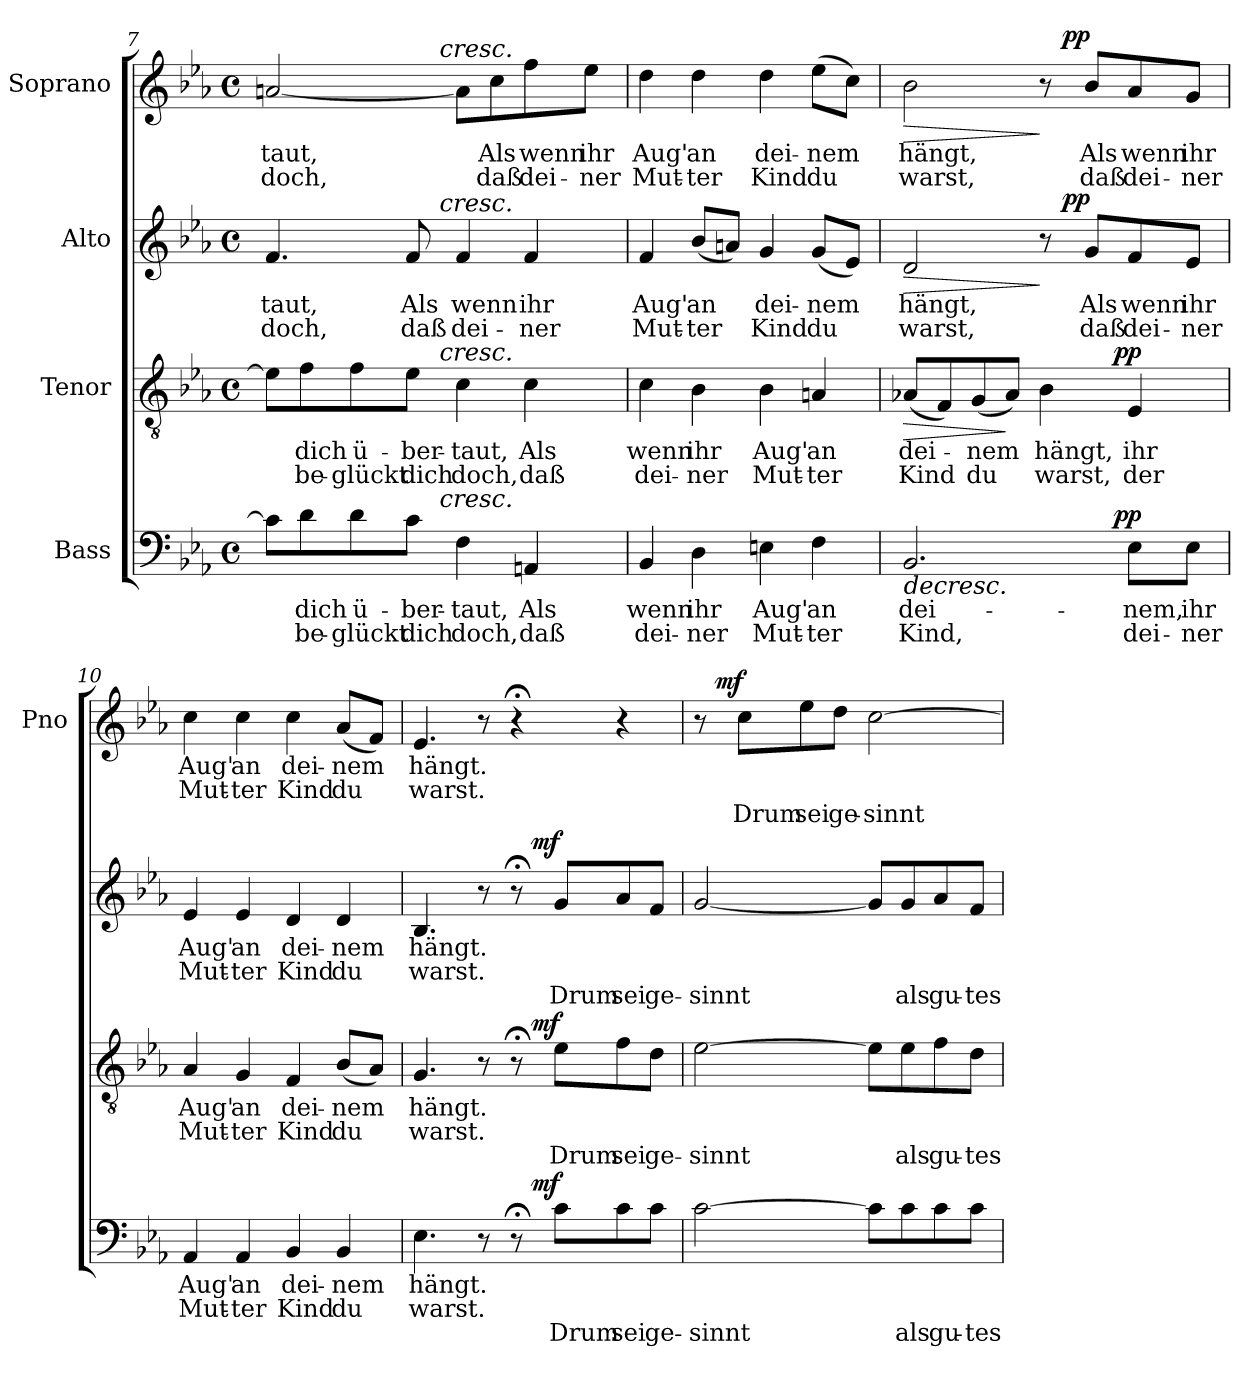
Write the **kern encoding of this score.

**kern	**text	**text	**text	**dynam	**kern	**text	**text	**text	**dynam	**kern	**text	**text	**text	**dynam	**kern	**text	**text	**text	**dynam
*part4	*part4	*part4	*part4	*part4	*part3	*part3	*part3	*part3	*part3	*part2	*part2	*part2	*part2	*part2	*part1	*part1	*part1	*part1	*part1
*staff4	*staff4	*staff4	*staff4	*staff4	*staff3	*staff3	*staff3	*staff3	*staff3	*staff2	*staff2	*staff2	*staff2	*staff2	*staff1	*staff1	*staff1	*staff1	*staff1
*I"Bass	*	*	*	*	*I"Tenor	*	*	*	*	*I"Alto	*	*	*	*	*I"Soprano	*	*	*	*
*	*	*	*	*	*	*	*	*	*	*	*	*	*	*	*I'Pno	*	*	*	*
*clefF4	*	*	*	*	*clefGv2	*	*	*	*	*clefG2	*	*	*	*	*clefG2	*	*	*	*
*k[b-e-a-]	*	*	*	*	*k[b-e-a-]	*	*	*	*	*k[b-e-a-]	*	*	*	*	*k[b-e-a-]	*	*	*	*
*E-:	*	*	*	*	*E-:	*	*	*	*	*E-:	*	*	*	*	*E-:	*	*	*	*
*M4/4	*	*	*	*	*M4/4	*	*	*	*	*M4/4	*	*	*	*	*M4/4	*	*	*	*
*met(c)	*	*	*	*	*met(c)	*	*	*	*	*met(c)	*	*	*	*	*met(c)	*	*	*	*
=7	=7	=7	=7	=7	=7	=7	=7	=7	=7	=7	=7	=7	=7	=7	=7	=7	=7	=7	=7
*^	*	*	*	*	*^	*	*	*	*	*^	*	*	*	*	*^	*	*	*	*
8c\L]	4...ryy	.	.	.	.	8e-\L]	4...ryy	.	.	.	.	4.f/	4...ryy	-taut,	doch,	.	.	[2an/	4...ryy	-taut,	doch,	.	.
8d\	.	dich	be-	.	.	8f\	.	dich	be-	.	.	.	.	.	.	.	.	.	.	.	.	.	.
8d\	.	ü-	-glückt	.	.	8f\	.	ü-	-glückt	.	.	.	.	.	.	.	.	.	.	.	.	.	.
8c\J	.	-ber-	dich	.	.	8e-\J	.	-ber-	dich	.	.	8f/	.	Als	daß	.	.	.	.	.	.	.	.
!	!	!	!	!	!	!	!	!	!	!	!	!	!	!	!	!	!	!	!LO:TX:a:i:t=cresc.	!	!	!	!
!	!	!	!	!	!	!	!	!	!	!	!	!	!LO:TX:a:i:t=cresc.	!	!	!	!	!	!	!	!	!	!
!	!	!	!	!	!	!	!LO:TX:a:i:t=cresc.	!	!	!	!	!	!	!	!	!	!	!	!	!	!	!	!
!	!LO:TX:a:i:t=cresc.	!	!	!	!	!	!	!	!	!	!	!	!	!	!	!	!	!	!	!	!	!	!
.	2ryy	.	.	.	.	.	2ryy	.	.	.	.	.	2ryy	.	.	.	.	.	2ryy	.	.	.	.
4F\	.	-taut,	doch,	.	.	4c\	.	-taut,	doch,	.	.	4f/	.	wenn	dei-	.	.	8a\L]	.	.	.	.	.
.	.	.	.	.	.	.	.	.	.	.	.	.	.	.	.	.	.	8cc\	.	Als	daß	.	.
4AAn/	.	Als	daß	.	.	4c\	.	Als	daß	.	.	4f/	.	ihr	-ner	.	.	8ff\	.	wenn	dei-	.	.
.	.	.	.	.	.	.	.	.	.	.	.	.	.	.	.	.	.	8ee-\J	.	ihr	-ner	.	.
.	32ryy	.	.	.	.	.	32ryy	.	.	.	.	.	32ryy	.	.	.	.	.	32ryy	.	.	.	.
*v	*v	*	*	*	*	*	*	*	*	*	*	*v	*v	*	*	*	*	*v	*v	*	*	*	*
*	*	*	*	*	*v	*v	*	*	*	*	*	*	*	*	*	*	*	*	*	*
!!LO:LB:g=z
=8	=8	=8	=8	=8	=8	=8	=8	=8	=8	=8	=8	=8	=8	=8	=8	=8	=8	=8	=8
4BB-/	wenn	dei-	.	.	4c\	wenn	dei-	.	.	4f/	Aug'	Mut-	.	.	4dd\	Aug'	Mut-	.	.
4D\	ihr	-ner	.	.	4B-\	ihr	-ner	.	.	(8b-/L	an	-ter	.	.	4dd\	an	-ter	.	.
.	.	.	.	.	.	.	.	.	.	8an/J)	.	.	.	.	.	.	.	.	.
4En\	Aug'	Mut-	.	.	4B-\	Aug'	Mut-	.	.	4g/	dei-	Kind	.	.	4dd\	dei-	Kind	.	.
4F\	an	-ter	.	.	4An/	an	-ter	.	.	(8g/L	-nem	du	.	.	(8ee-\L	-nem	du	.	.
.	.	.	.	.	.	.	.	.	.	8e-/J)	.	.	.	.	8cc\J)	.	.	.	.
=9	=9	=9	=9	=9	=9	=9	=9	=9	=9	=9	=9	=9	=9	=9	=9	=9	=9	=9	=9
!	!	!	!	!LO:HP:b	!	!	!	!	!LO:HP:b	!	!	!	!	!LO:HP:b	!	!	!	!	!LO:HP:b
*^	*	*	*	*	*^	*	*	*	*	*^	*	*	*	*	*^	*	*	*	*
2.BB-/	2ryy	dei-	Kind,	.	>	(8A-X/L	2ryy	dei-	Kind	.	>	2d/	2ryy	hängt,	warst,	.	>	2b-\	2ryy	hängt,	warst,	.	>
.	.	.	.	.	.	8F/)	.	.	.	.	.	.	.	.	.	.	.	.	.	.	.	.	.
.	.	.	.	.	.	(8G/	.	-nem	du	.	.	.	.	.	.	.	.	.	.	.	.	.	.
.	.	.	.	.	.	8A-/J)	.	.	.	.	]	.	.	.	.	.	.	.	.	.	.	.	.
.	8..ryy	.	.	.	.	4B-\	8..ryy	hängt,	warst,	.	.	8r	16ryy	.	.	.	]	8r	16ryy	.	.	.	]
!	!	!	!	!	!	!	!	!	!	!	!	!	!	!	!	!	!LO:DY:a	!	!	!	!	!	!LO:DY:a
.	.	.	.	.	.	.	.	.	.	.	.	.	4..ryy	.	.	.	pp	.	4..ryy	.	.	.	pp
.	.	.	.	.	.	.	.	.	.	.	.	8g/L	.	Als	daß	.	.	8b-/L	.	Als	daß	.	.
!	!	!	!	!	!LO:DY:a	!	!	!	!	!	!LO:DY:a	!	!	!	!	!	!	!	!	!	!	!	!
.	4ryy	.	.	.	pp	.	4ryy	.	.	.	pp	.	.	.	.	.	.	.	.	.	.	.	.
8E-\L	.	-nem,	dei-	.	]	4E-/	.	ihr	der	.	.	8f/	.	wenn	dei-	.	.	8a-/	.	wenn	dei-	.	.
8E-\J	.	ihr	-ner	.	.	.	.	.	.	.	.	8e-/J	.	ihr	-ner	.	.	8g/J	.	ihr	-ner	.	.
.	32ryy	.	.	.	.	.	32ryy	.	.	.	.	.	.	.	.	.	.	.	.	.	.	.	.
*v	*v	*	*	*	*	*	*	*	*	*	*	*v	*v	*	*	*	*	*v	*v	*	*	*	*
*	*	*	*	*	*v	*v	*	*	*	*	*	*	*	*	*	*	*	*	*	*
=10	=10	=10	=10	=10	=10	=10	=10	=10	=10	=10	=10	=10	=10	=10	=10	=10	=10	=10	=10
4AA-/	Aug'	Mut-	.	.	4A-/	Aug'	Mut-	.	.	4e-/	Aug'	Mut-	.	.	4cc\	Aug'	Mut-	.	.
4AA-/	an	-ter	.	.	4G/	an	-ter	.	.	4e-/	an	-ter	.	.	4cc\	an	-ter	.	.
4BB-/	dei-	Kind	.	.	4F/	dei-	Kind	.	.	4d/	dei-	Kind	.	.	4cc\	dei-	Kind	.	.
4BB-/	-nem	du	.	.	(8B-/L	-nem	du	.	.	4d/	-nem	du	.	.	(8a-/L	-nem	du	.	.
.	.	.	.	.	8A-/J)	.	.	.	.	.	.	.	.	.	8f/J)	.	.	.	.
=11	=11	=11	=11	=11	=11	=11	=11	=11	=11	=11	=11	=11	=11	=11	=11	=11	=11	=11	=11
*^	*	*	*	*	*^	*	*	*	*	*^	*	*	*	*	*	*	*	*	*
4.E-\	2ryy	hängt.	warst.	.	.	4.G/	2ryy	hängt.	warst.	.	.	4.B-/	2ryy	hängt.	warst.	.	.	4.e-/	hängt.	warst.	.	.
8r	.	.	.	.	.	8r	.	.	.	.	.	8r	.	.	.	.	.	8r	.	.	.	.
8r;<	16ryy	.	.	.	.	8r;<	16ryy	.	.	.	.	8r;<	16ryy	.	.	.	.	4r;<	.	.	.	.
!	!	!	!	!	!LO:DY:a	!	!	!	!	!	!LO:DY:a	!	!	!	!	!	!LO:DY:a	!	!	!	!	!
.	4..ryy	.	.	.	mf	.	4..ryy	.	.	.	mf	.	4..ryy	.	.	.	mf	.	.	.	.	.
8c\L	.	.	.	Drum	.	8e-\L	.	.	.	Drum	.	8g/L	.	.	.	Drum	.	.	.	.	.	.
8c\	.	.	.	sei	.	8f\	.	.	.	sei	.	8a-/	.	.	.	sei	.	4r	.	.	.	.
8c\J	.	.	.	ge-	.	8d\J	.	.	.	ge-	.	8f/J	.	.	.	ge-	.	.	.	.	.	.
*v	*v	*	*	*	*	*	*	*	*	*	*	*v	*v	*	*	*	*	*	*	*	*	*
*	*	*	*	*	*v	*v	*	*	*	*	*	*	*	*	*	*	*	*	*	*
!!LO:PB:g=z
=12	=12	=12	=12	=12	=12	=12	=12	=12	=12	=12	=12	=12	=12	=12	=12	=12	=12	=12	=12
*	*	*	*	*	*	*	*	*	*	*	*	*	*	*	*^	*	*	*	*
[2c\	.	.	-­sinnt	.	[2e-\	.	.	-­sinnt	.	[2g/	.	.	-­sinnt	.	8r	16ryy	.	.	.	.
!	!	!	!	!	!	!	!	!	!	!	!	!	!	!	!	!	!	!	!	!LO:DY:a
.	.	.	.	.	.	.	.	.	.	.	.	.	.	.	.	2...ryy	.	.	.	mf
.	.	.	.	.	.	.	.	.	.	.	.	.	.	.	8cc\L	.	.	.	Drum	.
.	.	.	.	.	.	.	.	.	.	.	.	.	.	.	8ee-\	.	.	.	sei	.
.	.	.	.	.	.	.	.	.	.	.	.	.	.	.	8dd\J	.	.	.	ge-	.
8c\L]	.	.	.	.	8e-\L]	.	.	.	.	8g/L]	.	.	.	.	[2cc\	.	.	.	-sinnt	.
8c\	.	.	als	.	8e-\	.	.	als	.	8g/	.	.	als	.	.	.	.	.	.	.
8c\	.	.	gu-	.	8f\	.	.	gu-	.	8a-/	.	.	gu-	.	.	.	.	.	.	.
8c\J	.	.	-tes	.	8d\J	.	.	-tes	.	8f/J	.	.	-tes	.	.	.	.	.	.	.
*	*	*	*	*	*	*	*	*	*	*	*	*	*	*	*v	*v	*	*	*	*
=	=	=	=	=	=	=	=	=	=	=	=	=	=	=	=	=	=	=	=
*-	*-	*-	*-	*-	*-	*-	*-	*-	*-	*-	*-	*-	*-	*-	*-	*-	*-	*-	*-
